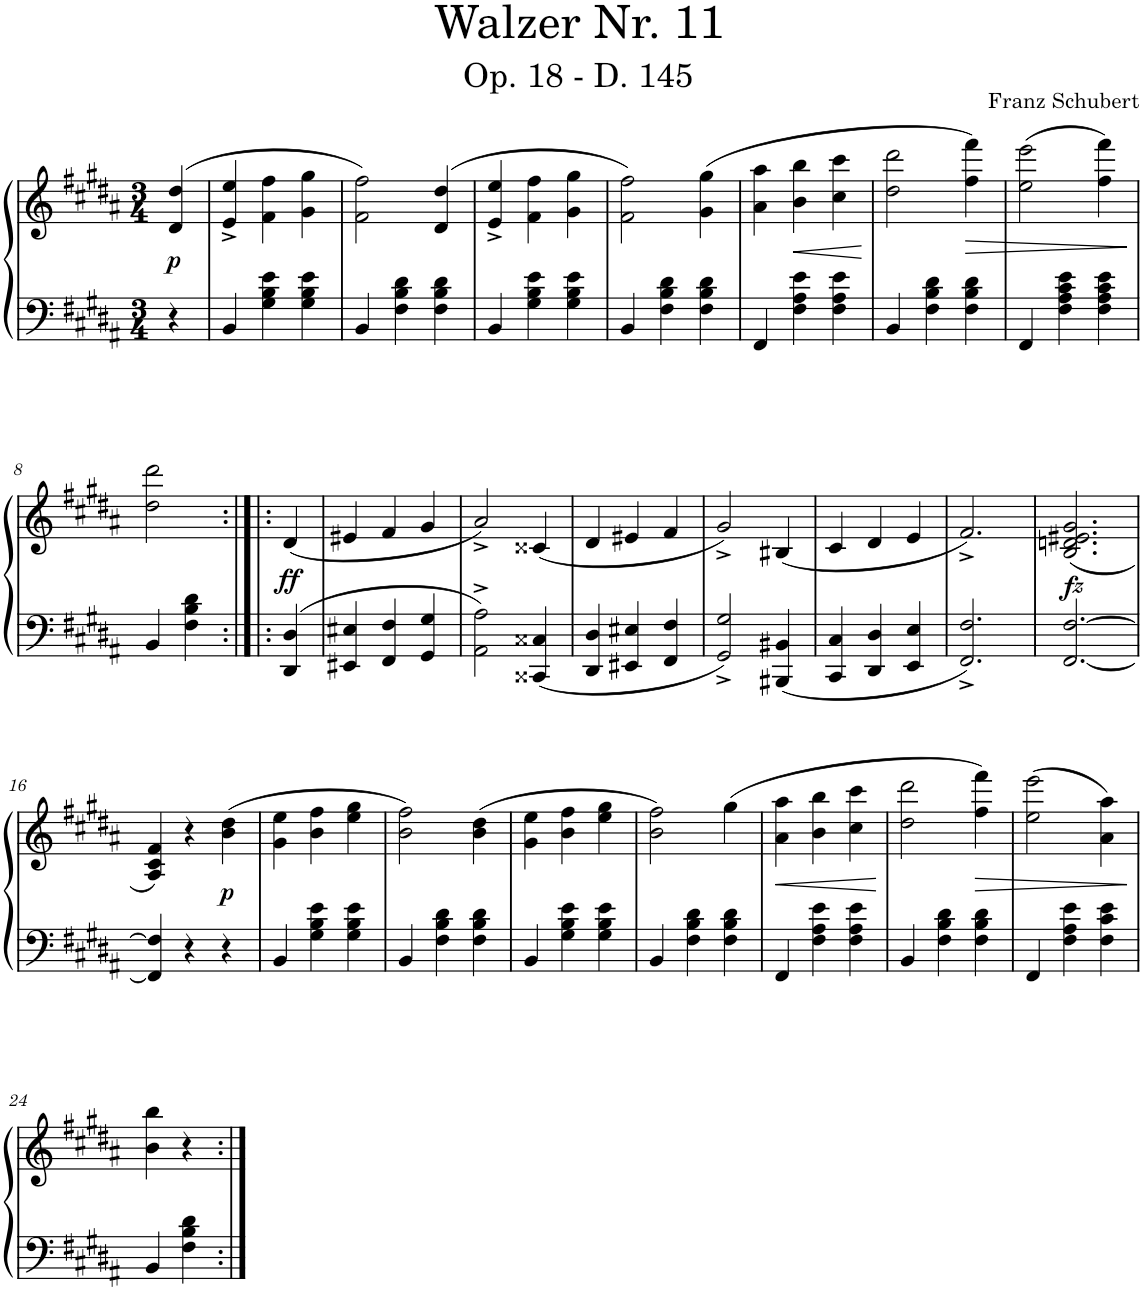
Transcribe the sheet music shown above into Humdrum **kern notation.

**kern	**kern	**dynam
*part1	*part1	*part1
*staff2	*staff1	*staff1/2
*I"Piano	*	*
*I'Pno.	*	*
*clefF4	*clefG2	*
*k[f#c#g#d#a#]	*k[f#c#g#d#a#]	*
*M3/4	*M3/4	*
=	=	=
!	!	!LO:DY:b
4r	(4d#/ 4dd#/	p
=1	=1	=1
4BB/	4e/^ 4ee/^	.
4G#\ 4B\ 4e\	4f#\ 4ff#\	.
4G#\ 4B\ 4e\	4g#\ 4gg#\	.
=2	=2	=2
4BB/	2f#\ 2ff#\)	.
4F#\ 4B\ 4d#\	.	.
4F#\ 4B\ 4d#\	(4d#/ 4dd#/	.
=3	=3	=3
4BB/	4e/^ 4ee/^	.
4G#\ 4B\ 4e\	4f#\ 4ff#\	.
4G#\ 4B\ 4e\	4g#\ 4gg#\	.
=4	=4	=4
4BB/	2f#\ 2ff#\)	.
4F#\ 4B\ 4d#\	.	.
4F#\ 4B\ 4d#\	(4g#\ 4gg#\	.
=5	=5	=5
4FF#/	4a#\ 4aa#\	.
!	!	!LO:HP:b
4F#\ 4A#\ 4e\	4b\ 4bb\	<
4F#\ 4A#\ 4e\	4cc#\ 4ccc#\	.
.	.	[
=6	=6	=6
4BB/	2dd#\ 2ddd#\	.
4F#\ 4B\ 4d#\	.	.
!	!	!LO:HP:b
4F#\ 4B\ 4d#\	4ff#\ 4fff#\)	>
=7	=7	=7
4FF#/	(2ee\ 2eee\	.
4F#\ 4A#\ 4c#\ 4e\	.	.
4F#\ 4A#\ 4c#\ 4e\	4ff#\ 4fff#\)	.
.	.	]
!!LO:LB:g=z
=8	=8	=8
4BB/	2dd#\ 2ddd#\	.
4F#\ 4B\ 4d#\	.	.
=8X1:|!|:	=8X1:|!|:	=8X1:|!|:
!	!	!LO:DY:b
4DD#/ 4D#/	(4d#/	ff
=9	=9	=9
4EE#X/ 4E#X/	4e#X/	.
4FF#/ 4F#/	4f#/	.
4GG#/ 4G#/	4g#/	.
=10	=10	=10
2AA#\^ 2A#\^	2a#^/)	.
4CC##X/ 4C##X/	(4c##X/	.
=11	=11	=11
4DD#/ 4D#/	4d#/	.
4EE#X/ 4E#X/	4e#X/	.
4FF#/ 4F#/	4f#/	.
=12	=12	=12
2GG#/^ 2G#/^	2g#^/)	.
4BBB#X/ 4BB#X/	(4B#X/	.
=13	=13	=13
4CC#/ 4C#/	4c#/	.
4DD#/ 4D#/	4d#/	.
4EE/ 4E/	4e/	.
=14	=14	=14
2.FF#/^ 2.F#/^	2.f#^/)	.
=15	=15	=15
!	!	!LO:DY:a=2
[2.FF#/ [2.F#/	(2.B/ 2.dn/ 2.e#X/ 2.g#/	fz
!!LO:LB:g=z
=16	=16	=16
4FF#/] 4F#/]	4A#/ 4c#/ 4f#/)	.
4r	4r	.
!	!	!LO:DY:b
4r	(4b\ 4dd#\	p
=17	=17	=17
4BB/	4g#\ 4ee\	.
4G#\ 4B\ 4e\	4b\ 4ff#\	.
4G#\ 4B\ 4e\	4ee\ 4gg#\	.
=18	=18	=18
4BB/	2b\ 2ff#\)	.
4F#\ 4B\ 4d#\	.	.
4F#\ 4B\ 4d#\	(4b\ 4dd#\	.
=19	=19	=19
4BB/	4g#\ 4ee\	.
4G#\ 4B\ 4e\	4b\ 4ff#\	.
4G#\ 4B\ 4e\	4ee\ 4gg#\	.
=20	=20	=20
4BB/	2b\ 2ff#\)	.
4F#\ 4B\ 4d#\	.	.
4F#\ 4B\ 4d#\	(4gg#\	.
=21	=21	=21
!	!	!LO:HP:b
4FF#/	4a#\ 4aa#\	<
4F#\ 4A#\ 4e\	4b\ 4bb\	.
4F#\ 4A#\ 4e\	4cc#\ 4ccc#\	.
.	.	[
=22	=22	=22
4BB/	2dd#\ 2ddd#\	.
4F#\ 4B\ 4d#\	.	.
!	!	!LO:HP:b
4F#\ 4B\ 4d#\	4ff#\ 4fff#\)	>
=23	=23	=23
4FF#/	(2ee\ 2eee\	.
4F#\ 4A#\ 4e\	.	.
4F#\ 4c#\ 4e\	4a#\ 4aa#\)	.
.	.	]
!!LO:LB:g=z
=24	=24	=24
4BB/	4b\ 4bb\	.
4F#\ 4B\ 4d#\	4r	.
=:|!	=:|!	=:|!
*-	*-	*-
